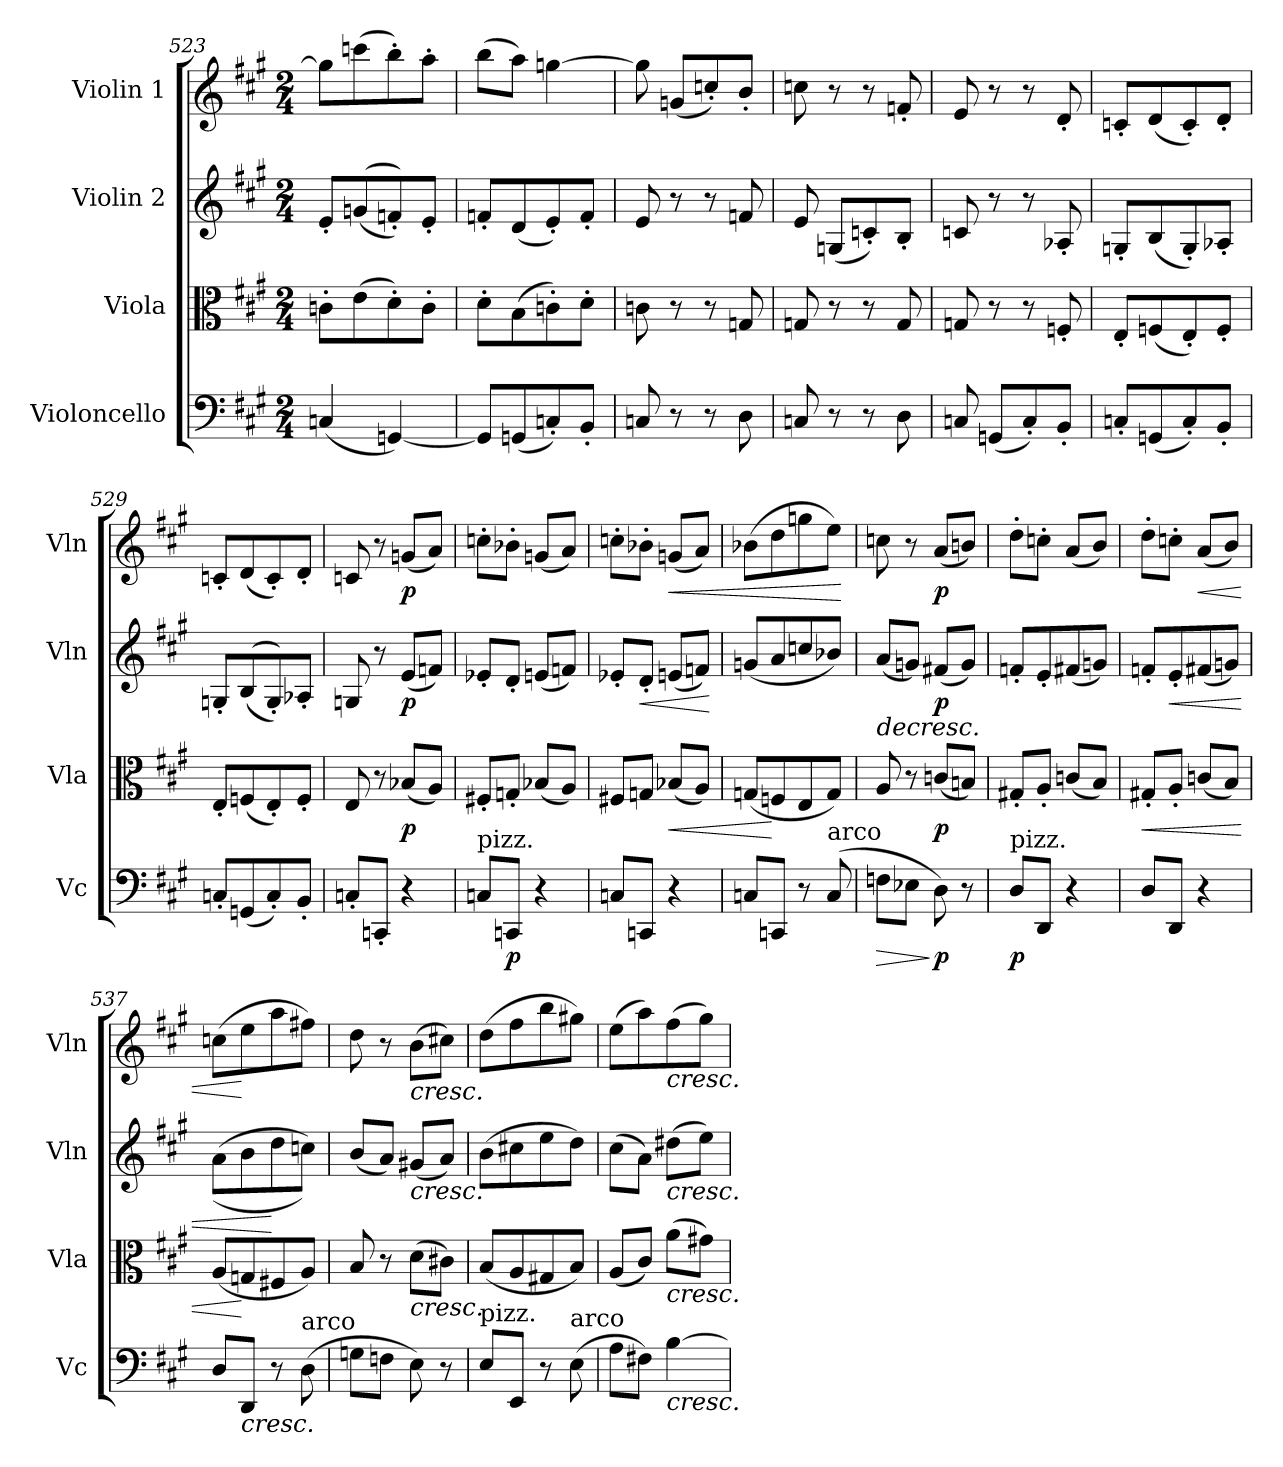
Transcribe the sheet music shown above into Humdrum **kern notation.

**kern	**dynam	**kern	**dynam	**kern	**dynam	**kern	**dynam
*part4	*part4	*part3	*part3	*part2	*part2	*part1	*part1
*staff4	*staff4	*staff3	*staff3	*staff2	*staff2	*staff1	*staff1
*I"Violoncello	*	*I"Viola	*	*I"Violin 2	*	*I"Violin 1	*
*I'Vc	*	*I'Vla	*	*I'Vln	*	*I'Vln	*
*clefF4	*	*clefC3	*	*clefG2	*	*clefG2	*
*k[f#c#g#]	*	*k[f#c#g#]	*	*k[f#c#g#]	*	*k[f#c#g#]	*
*M2/4	*	*M2/4	*	*M2/4	*	*M2/4	*
=523	=523	=523	=523	=523	=523	=523	=523
(<4Cn/	.	8cn'\L	.	8e'/L	.	8gg\L]	.
.	.	(>8e\	.	(<(<8gn/	.	(>8cccn\	.
[4GGn/)	.	8d'\)	.	8fn'/))	.	8bb'\)	.
.	.	8c'\J	.	8e'/J	.	8aa'\J	.
=524	=524	=524	=524	=524	=524	=524	=524
8GG/L]	.	8d'\L	.	8fn'/L	.	(>8bb\L	.
(<8GGn/	.	(>8B\	.	(<8d/	.	8aa\J)	.
8Cn'/)	.	8cn'\)	.	8e'/)	.	[4ggn\	.
8BB'/J	.	8d'\J	.	8f'/J	.	.	.
=525	=525	=525	=525	=525	=525	=525	=525
8Cn/	.	8cn\	.	8e/	.	8gg\]	.
8r	.	8r	.	8r	.	(<8gn/L	.
8r	.	8r	.	8r	.	8ccn'/)	.
8D\	.	8Gn/	.	8fn/	.	8b'/J	.
=526	=526	=526	=526	=526	=526	=526	=526
8Cn/	.	8Gn/	.	8e/	.	8ccn\	.
8r	.	8r	.	(<8Gn/L	.	8r	.
8r	.	8r	.	8cn'/)	.	8r	.
8D\	.	8G/	.	8B'/J	.	8fn'/	.
=527	=527	=527	=527	=527	=527	=527	=527
8Cn/	.	8Gn/	.	8cn/	.	8e/	.
(<8GGn/L	.	8r	.	8r	.	8r	.
8C'/)	.	8r	.	8r	.	8r	.
8BB'/J	.	8Fn'/	.	8A-X'/	.	8d'/	.
=528	=528	=528	=528	=528	=528	=528	=528
8Cn'/L	.	8E'/L	.	8Gn'/L	.	8cn'/L	.
(<8GGn/	.	(<8Fn/	.	(<8B/	.	(<8d/	.
8C'/)	.	8E'/)	.	8G'/)	.	8c'/)	.
8BB'/J	.	8F'/J	.	8A-X'/J	.	8d'/J	.
=529	=529	=529	=529	=529	=529	=529	=529
8Cn'/L	.	8E'/L	.	8Gn'/L	.	8cn'/L	.
(<8GGn/	.	(<8Fn/	.	(<(<8B/	.	(<8d/	.
8C'/)	.	8E'/)	.	8G'/))	.	8c'/)	.
8BB'/J	.	8F'/J	.	8A-X'/J	.	8d'/J	.
=530	=530	=530	=530	=530	=530	=530	=530
8Cn'/L	.	8E/	.	8Gn/	.	8cn/	.
8CCn'/J	.	8r	.	8r	.	8r	.
!	!	!	!LO:DY:b	!	!LO:DY:b	!	!LO:DY:b
4r	.	(<8B-X/L	p	(<8e/L	p	(<8gn/L	p
.	.	8A/J)	.	8fn/J)	.	8a/J)	.
=531	=531	=531	=531	=531	=531	=531	=531
!LO:TX:a:t=pizz.	!	!	!	!	!	!	!
8Cn/L	.	8F#X'/L	.	8e-X'/L	.	8ccn'\L	.
!	!LO:DY:b	!	!	!	!	!	!
8CCni/J	p	8Gn'/J	.	8d'/J	.	8b-X'\J	.
4r	.	(<8B-X/L	.	(<8en/L	.	(<8gn/L	.
.	.	8A/J)	.	8fn/J)	.	8a/J)	.
!!LO:LB:g=z
=532	=532	=532	=532	=532	=532	=532	=532
8Cn/L	.	8F#X/L	.	8e-X'/L	.	8ccn'\L	.
!	!	!	!	!	!LO:HP:b	!	!
8CCni/J	.	8Gn/J	.	8d'/J	<	8b-X'\J	.
!	!	!	!LO:HP:b	!	!	!	!LO:HP:b
4r	.	(<8B-X/L	<	(<8en/L	.	(<8gn/L	<
.	.	8A/J)	.	8fn/J)	.	8a/J)	.
.	.	.	.	.	[	.	.
=533	=533	=533	=533	=533	=533	=533	=533
8Cn/L	.	(<8Gn/L	.	(<8gn/L	.	(>8b-X\L	.
8CCn/J	.	8Fn/	[	8a/	.	8dd\	.
8r	.	8E/	.	8ccn/	.	8ggn\	.
!LO:TX:a:t=arco	!	!	!	!	!	!	!
(<8C/	.	8G/J)	.	8b-X/J)	.	8ee\J)	.
.	.	.	.	.	.	.	[
=534	=534	=534	=534	=534	=534	=534	=534
!	!LO:HP:b	!	!	!	!LO:HP:b	!	!
8Fn\L	>	8A/	.	(<8a/L	>	8ccn\	.
8E-X\J	.	8r	.	8gn/J)	.	8r	.
!	!LO:DY:n=1:b	!	!LO:DY:b	!	!LO:DY:b	!	!LO:DY:b
8D\)	] p	(<8cn/L	p	(<8f#X/L	p	(<8a/L	p
8r	.	8Bn/J)	.	8g/J)	.	8bn/J)	.
.	.	.	.	.	]	.	.
=535	=535	=535	=535	=535	=535	=535	=535
!LO:TX:a:t=pizz.	!	!	!	!	!	!	!
!	!LO:DY:b	!	!	!	!	!	!
8D/L	p	8G#X'/L	.	8fn'/L	.	8dd'\L	.
8DD/J	.	8A'/J	.	8e'/	.	8ccn'\J	.
4r	.	(<8cn/L	.	(<8f#X/	.	(<8a/L	.
.	.	8B/J)	.	8gn/J)	.	8b/J)	.
=536	=536	=536	=536	=536	=536	=536	=536
!	!	!	!LO:HP:b	!	!	!	!
8D/L	.	8G#X'/L	<	8fn'/L	.	8dd'\L	.
!	!	!	!	!	!LO:HP:b	!	!
8DD/J	.	8A'/J	.	8e'/	<	8ccn'\J	.
!	!	!	!	!	!	!	!LO:HP:b
4r	.	(<8cn/L	.	(<8f#X/	.	(<8a/L	<
.	.	8B/J)	.	8gn/J)	.	8b/J)	.
=537	=537	=537	=537	=537	=537	=537	=537
8D/L	.	(<8A/L	.	(>(>8a\L	.	(>8ccn\L	.
!LO:TX:b:i:t=cresc.	!	!	!	!	!	!	!
8DD/J	.	8Gn/	[	8b\	.	8ee\	[
8r	.	8F#X/	.	8dd\	[	8aa\	.
!LO:TX:a:t=arco	!	!	!	!	!	!	!
(>8D\	.	8A/J)	.	8ccn\J))	.	8ff#X\J)	.
=538	=538	=538	=538	=538	=538	=538	=538
8Gn\L	.	8B/	.	(<8b/L	.	8dd\	.
8Fn\J	.	8r	.	8a/J)	.	8r	.
!	!	!	!	!	!	!LO:TX:b:i:t=cresc.	!
!	!	!	!	!LO:TX:b:i:t=cresc.	!	!	!
!	!	!LO:TX:b:i:t=cresc.	!	!	!	!	!
8E\)	.	(>8d\L	.	(<8g#X/L	.	(>8b\L	.
8r	.	8c#X\J)	.	8a/J)	.	8cc#X\J)	.
=539	=539	=539	=539	=539	=539	=539	=539
!LO:TX:a:t=pizz.	!	!	!	!	!	!	!
8E/L	.	(<8B/L	.	(>8b\L	.	(>8dd\L	.
8EE/J	.	8A/	.	8cc#X\	.	8ff#\	.
8r	.	8G#X/	.	8ee\	.	8bb\	.
!LO:TX:a:t=arco	!	!	!	!	!	!	!
(>8E\	.	8B/J)	.	8dd\J)	.	8gg#X\J)	.
=540	=540	=540	=540	=540	=540	=540	=540
8A\L	.	(<8A/L	.	(>8cc#\L	.	(>8ee\L	.
8F#X\J)	.	8c#/J)	.	8a\J)	.	8aa\)	.
!	!	!	!	!	!	!LO:TX:b:i:t=cresc.	!
!	!	!	!	!LO:TX:b:i:t=cresc.	!	!	!
!	!	!LO:TX:b:i:t=cresc.	!	!	!	!	!
!LO:TX:b:i:t=cresc.	!	!	!	!	!	!	!
[4B\	.	(>8a\L	.	(>8dd#X\L	.	(>8ff#\	.
.	.	8g#X\J)	.	8ee\J)	.	8gg#\J)	.
=	=	=	=	=	=	=	=
*-	*-	*-	*-	*-	*-	*-	*-
